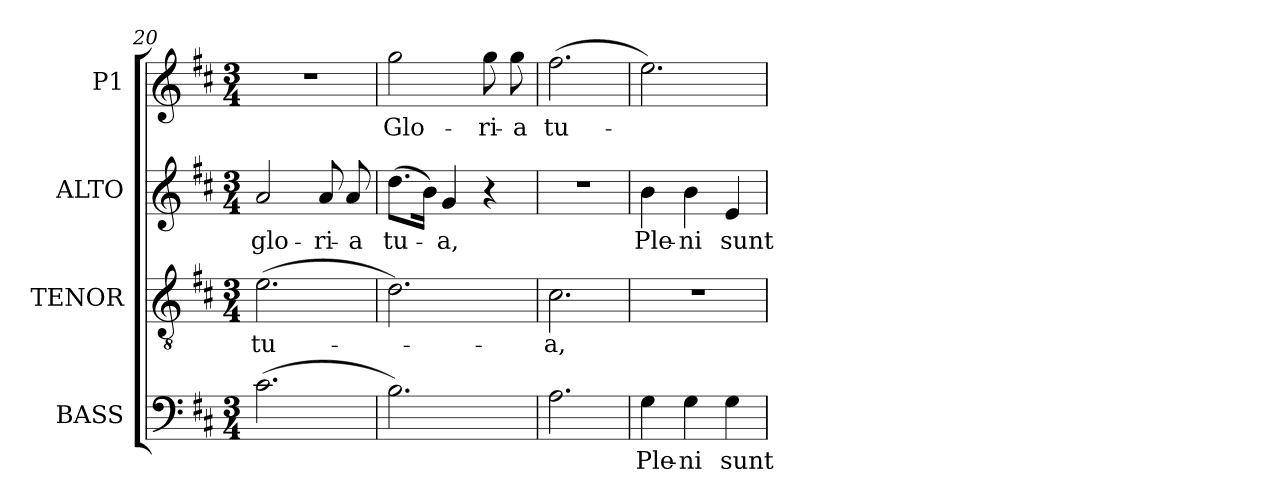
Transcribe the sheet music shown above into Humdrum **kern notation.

**kern	**text	**kern	**text	**kern	**text	**kern	**text
*part4	*part4	*part3	*part3	*part2	*part2	*part1	*part1
*staff4	*staff4	*staff3	*staff3	*staff2	*staff2	*staff1	*staff1
*I"BASS	*	*I"TENOR	*	*I"ALTO	*	*I"P1	*
*clefF4	*	*clefGv2	*	*clefG2	*	*clefG2	*
*	*	*ITrd7c12	*	*	*	*	*
*k[f#c#]	*	*k[f#c#]	*	*k[f#c#]	*	*k[f#c#]	*
*D:	*	*D:	*	*D:	*	*D:	*
*M3/4	*	*M3/4	*	*M3/4	*	*M3/4	*
=20	=20	=20	=20	=20	=20	=20	=20
!	!	!	!LO:LY:b:color=#000000	!	!	!	!
!	!	!	!	!	!LO:LY:b:color=#000000	!LO:N:vis=1	!
(2.c#i\	.	(2.Ei\	tu-	2ai/	glo-	2.r	.
!	!	!	!	!	!LO:LY:b:color=#000000	!	!
.	.	.	.	8ai/	-ri-	.	.
!	!	!	!	!	!LO:LY:b:color=#000000	!	!
.	.	.	.	8ai/	-a	.	.
=21	=21	=21	=21	=21	=21	=21	=21
!	!	!	!	!	!LO:LY:b:color=#000000	!	!
!	!	!	!	!	!	!	!LO:LY:b:color=#000000
2.Bi\)	.	2.Di\)	.	(8.ddi\L	tu-	2ggi\	Glo-
.	.	.	.	16bi\Jk)	.	.	.
!	!	!	!	!	!LO:LY:b:color=#000000	!	!
.	.	.	.	4gi/	-a,	.	.
!	!	!	!	!	!	!	!LO:LY:b:color=#000000
.	.	.	.	4r	.	8ggi\	-ri-
!	!	!	!	!	!	!	!LO:LY:b:color=#000000
.	.	.	.	.	.	8ggi\	-a
=22	=22	=22	=22	=22	=22	=22	=22
!	!	!	!LO:LY:b:color=#000000	!LO:N:vis=1	!	!	!
!	!	!	!	!	!	!	!LO:LY:b:color=#000000
2.Ai\	.	2.C#i\	-a,	2.r	.	(2.ff#i\	tu-
!!LO:LB:g=z
=23	=23	=23	=23	=23	=23	=23	=23
!	!LO:LY:b:color=#000000	!LO:N:vis=1	!	!	!	!	!
!	!	!	!	!	!LO:LY:b:color=#000000	!	!
4Gi\	Ple-	2.r	.	4bi\	Ple-	2.eei\)	.
!	!LO:LY:b:color=#000000	!	!	!	!	!	!
!	!	!	!	!	!LO:LY:b:color=#000000	!	!
4Gi\	-ni	.	.	4bi\	-ni	.	.
!	!LO:LY:b:color=#000000	!	!	!	!	!	!
!	!	!	!	!	!LO:LY:b:color=#000000	!	!
4Gi\	sunt	.	.	4ei/	sunt	.	.
=	=	=	=	=	=	=	=
*-	*-	*-	*-	*-	*-	*-	*-
